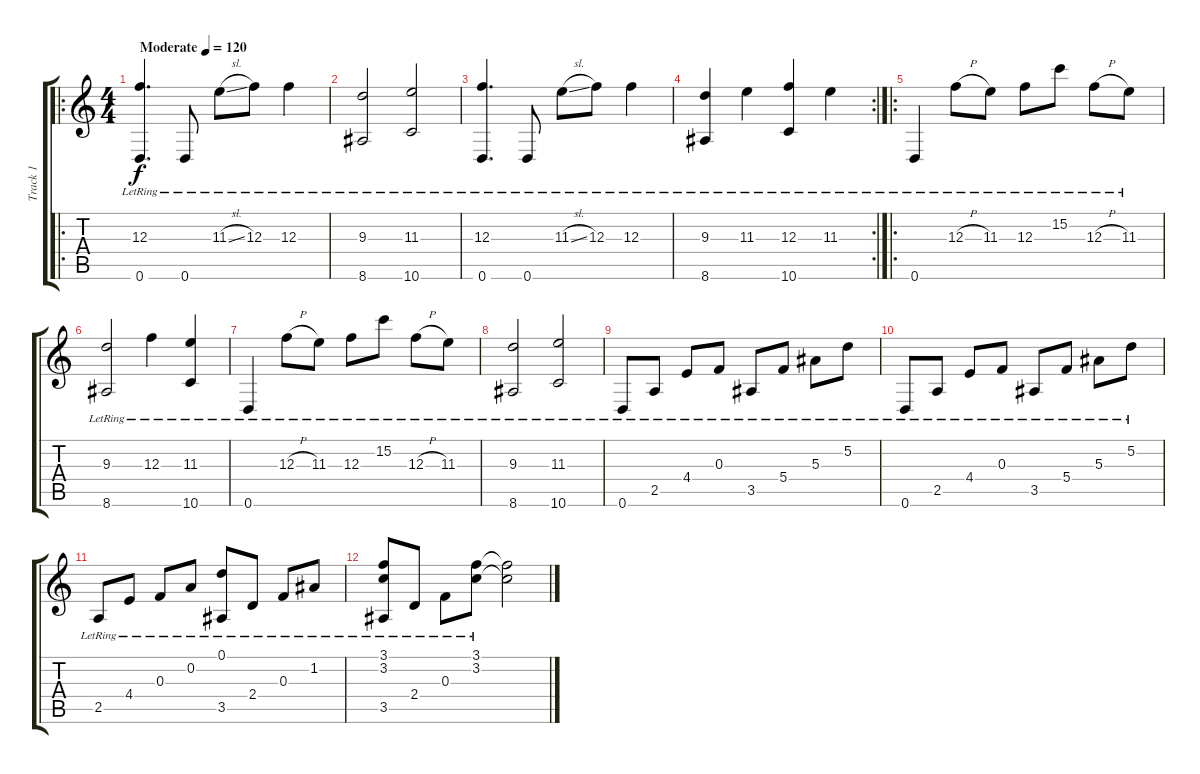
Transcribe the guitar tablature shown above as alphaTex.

\track ("Track 1" "Track 1") {instrument acousticguitarsteel}
\staff {score tabs}
\tuning (D4 A3 F3 C3 G2 D2) {hide}
\ro
\ts (4 4)
\tempo (120 "Moderate")
\clef g2
\ks c
(12.3{lr} 0.6{lr}).4{d dy f instrument acousticguitarsteel} 0.6{lr}.8 11.3{sl lr}.8 12.3{lr}.8 12.3{lr}.4 |
(9.3{lr} 8.6{lr}).2 (11.3{lr} 10.6{lr}).2 |
(12.3{lr} 0.6{lr}).4{d} 0.6{lr}.8 11.3{sl lr}.8 12.3{lr}.8 12.3{lr}.4 |
\rc 2
(9.3{lr} 8.6{lr}).4 11.3{lr}.4 (12.3{lr} 10.6{lr}).4 11.3{lr}.4 |
\ro
0.6{lr}.4 12.3{h lr}.8 11.3{lr}.8 12.3{lr}.8 15.2{lr}.8 12.3{h lr}.8 11.3{lr}.8 |
(9.3{lr} 8.6{lr}).2 12.3{lr}.4 (11.3{lr} 10.6{lr}).4 |
0.6{lr}.4 12.3{h lr}.8 11.3{lr}.8 12.3{lr}.8 15.2{lr}.8 12.3{h lr}.8 11.3{lr}.8 |
(9.3{lr} 8.6{lr}).2 (11.3{lr} 10.6{lr}).2 |
0.6{lr}.8 2.5{lr}.8 4.4{lr}.8 0.3{lr}.8 3.5{lr}.8 5.4{lr}.8 5.3{lr}.8 5.2{lr}.8 |
0.6{lr}.8 2.5{lr}.8 4.4{lr}.8 0.3{lr}.8 3.5{lr}.8 5.4{lr}.8 5.3{lr}.8 5.2{lr}.8 |
2.5{lr}.8 4.4{lr}.8 0.3{lr}.8 0.2{lr}.8 (0.1{lr} 3.5{lr}).8 2.4{lr}.8 0.3{lr}.8 1.2{lr}.8 |
(3.1{lr} 3.2{lr} 3.5{lr}).8 2.4{lr}.8 0.3{lr}.8 (3.1{lr} 3.2{lr}).8 (3.1{t} 3.2{t}).2
